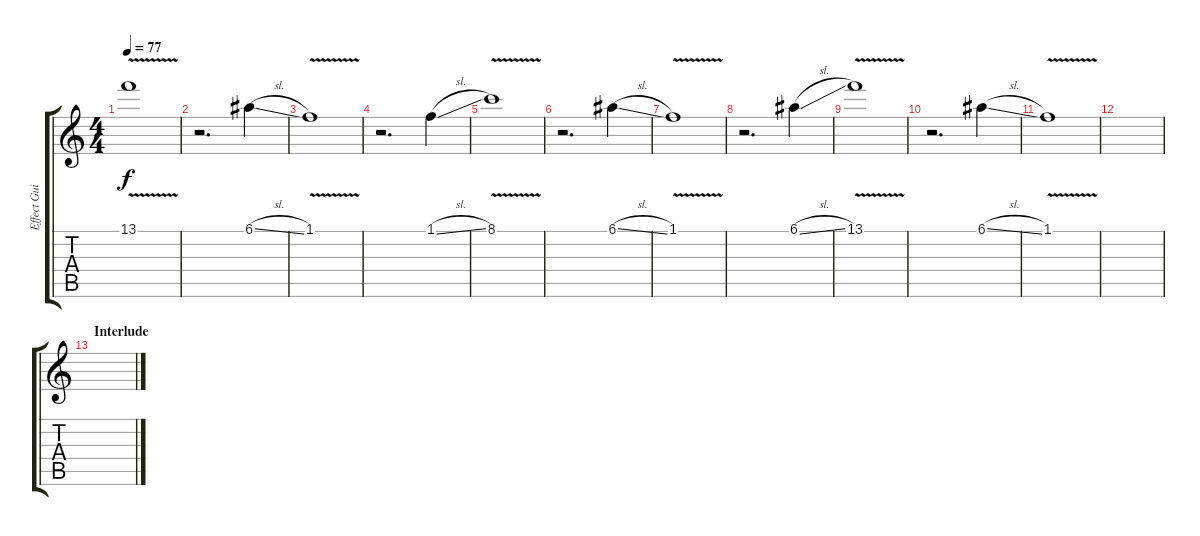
\track ("Effect Guitar Fills" "Effect Gui") {instrument overdrivenguitar}
\staff {score tabs}
\tuning (E4 B3 G3 D3 A2 E2) {hide}
\ts (4 4)
\tempo 77
\clef g2
\ks c
13.1{v}.1{dy f} |
r.2{d} 6.1{sl}.4 |
1.1{v}.1 |
r.2{d} 1.1{sl}.4 |
8.1{v}.1 |
r.2{d} 6.1{sl}.4 |
1.1{v}.1 |
r.2{d} 6.1{sl}.4 |
13.1{v}.1 |
r.2{d} 6.1{sl}.4 |
1.1{v}.1 |
|
\section ("" "Interlude")
